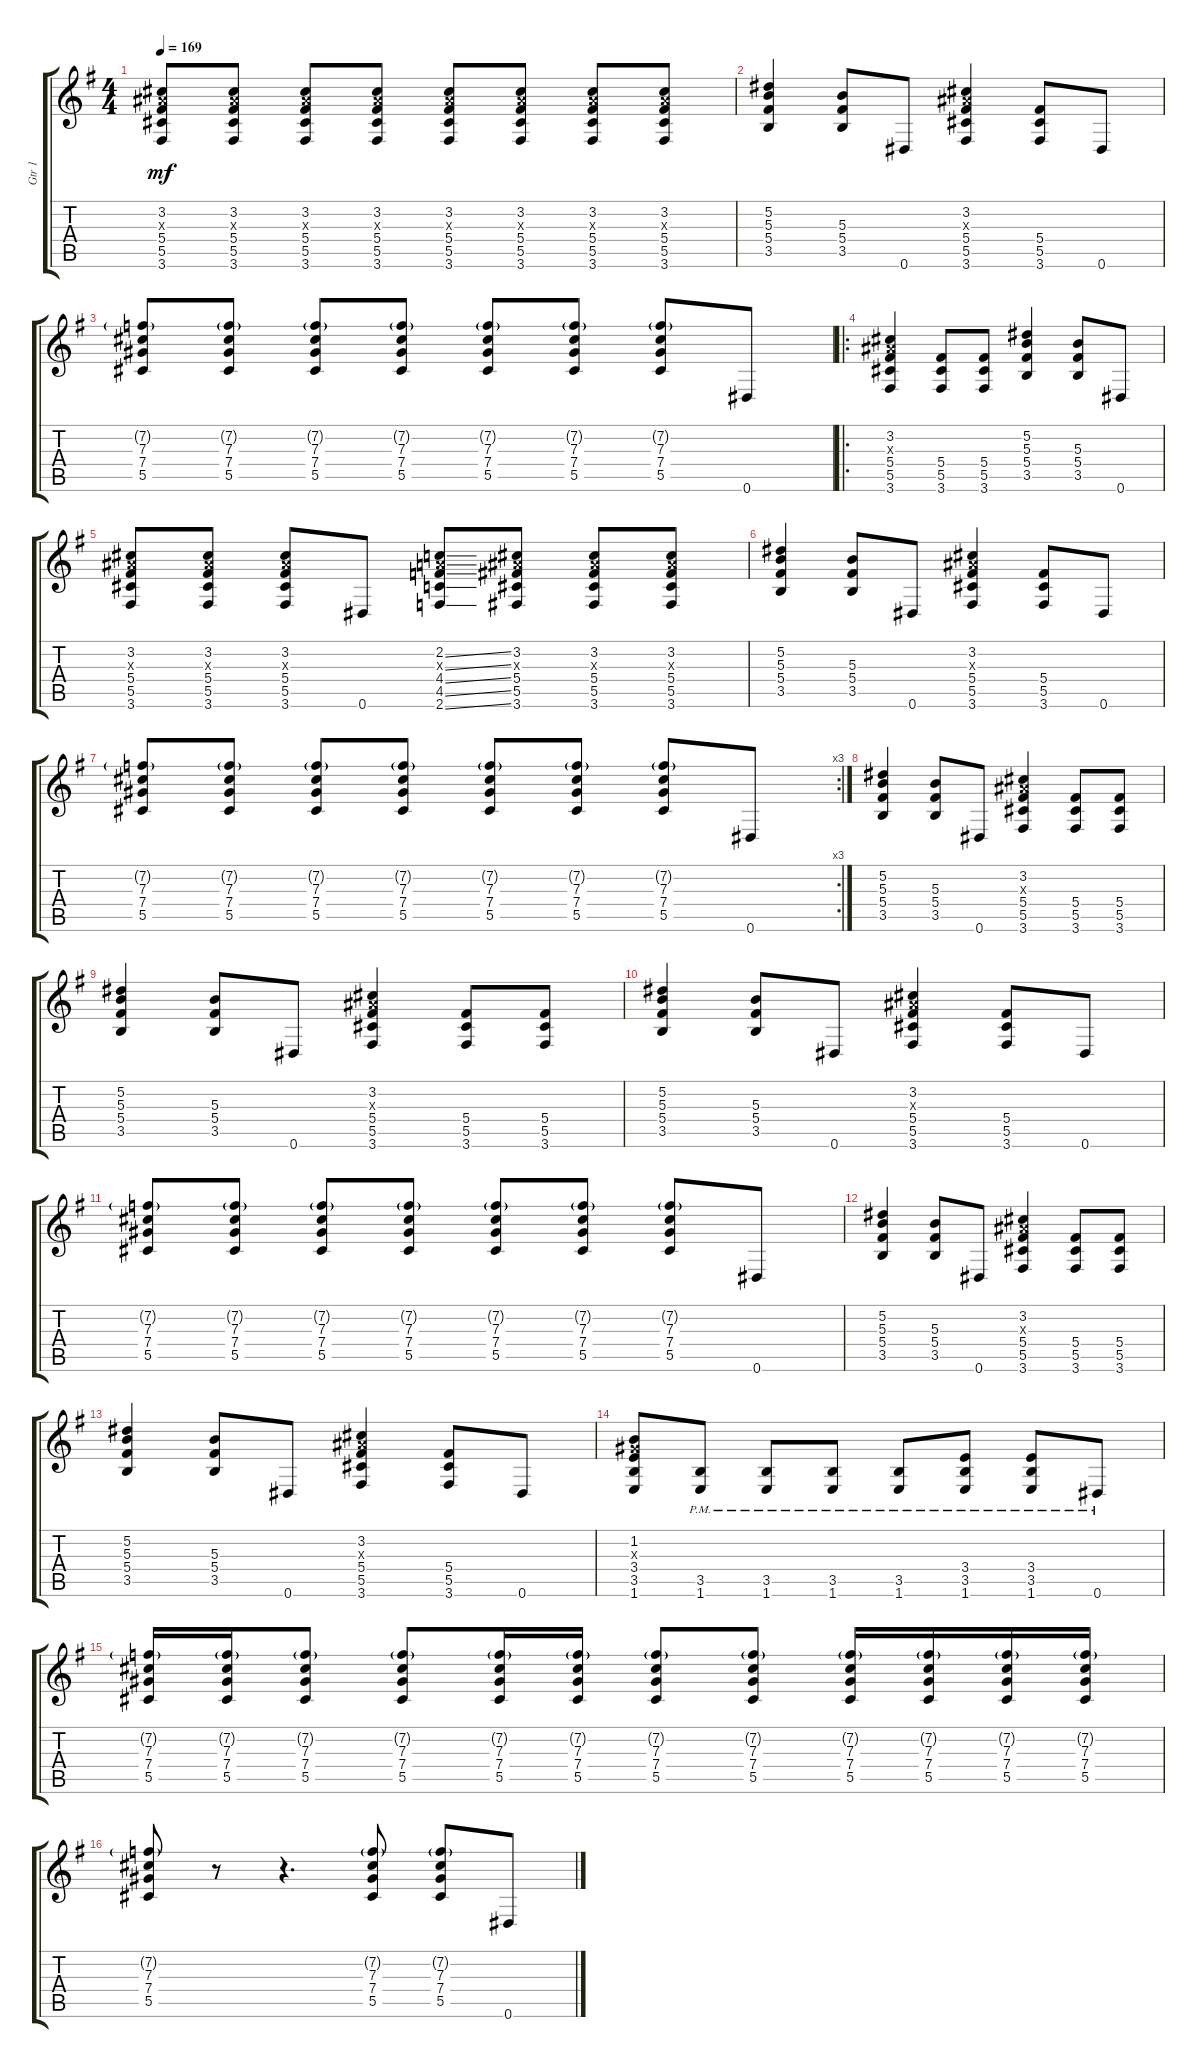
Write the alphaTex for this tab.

\track ("Gtr 1" "Gtr 1") {instrument distortionguitar}
\staff {score tabs}
\tuning (Eb4 Bb3 Gb3 Db3 Ab2 Eb2) {hide}
\ts (4 4)
\tempo 169
\clef g2
\ks g
(3.2 4.3{x} 5.4 5.5 3.6).8{dy mf} (3.2 4.3{x} 5.4 5.5 3.6).8 (3.2 4.3{x} 5.4 5.5 3.6).8 (3.2 4.3{x} 5.4 5.5 3.6).8 (3.2 4.3{x} 5.4 5.5 3.6).8 (3.2 4.3{x} 5.4 5.5 3.6).8 (3.2 4.3{x} 5.4 5.5 3.6).8 (3.2 4.3{x} 5.4 5.5 3.6).8 |
(5.2 5.3 5.4 3.5).4 (5.3 5.4 3.5).8 0.6.8 (3.2 4.3{x} 5.4 5.5 3.6).4 (5.4 5.5 3.6).8 0.6.8 |
(7.2{g} 7.3 7.4 5.5).8 (7.2{g} 7.3 7.4 5.5).8 (7.2{g} 7.3 7.4 5.5).8 (7.2{g} 7.3 7.4 5.5).8 (7.2{g} 7.3 7.4 5.5).8 (7.2{g} 7.3 7.4 5.5).8 (7.2{g} 7.3 7.4 5.5).8 0.6.8 |
\ro
(3.2 4.3{x} 5.4 5.5 3.6).4 (5.4 5.5 3.6).8 (5.4 5.5 3.6).8 (5.2 5.3 5.4 3.5).4 (5.3 5.4 3.5).8 0.6.8 |
(3.2 4.3{x} 5.4 5.5 3.6).8 (3.2 4.3{x} 5.4 5.5 3.6).8 (3.2 4.3{x} 5.4 5.5 3.6).8 0.6.8 (2.2{ss} 3.3{ss x} 4.4{ss} 4.5{ss} 2.6{ss}).8 (3.2 4.3{x} 5.4 5.5 3.6).8 (3.2 4.3{x} 5.4 5.5 3.6).8 (3.2 4.3{x} 5.4 5.5 3.6).8 |
(5.2 5.3 5.4 3.5).4 (5.3 5.4 3.5).8 0.6.8 (3.2 4.3{x} 5.4 5.5 3.6).4 (5.4 5.5 3.6).8 0.6.8 |
\rc 3
(7.2{g} 7.3 7.4 5.5).8 (7.2{g} 7.3 7.4 5.5).8 (7.2{g} 7.3 7.4 5.5).8 (7.2{g} 7.3 7.4 5.5).8 (7.2{g} 7.3 7.4 5.5).8 (7.2{g} 7.3 7.4 5.5).8 (7.2{g} 7.3 7.4 5.5).8 0.6.8 |
(5.2 5.3 5.4 3.5).4 (5.3 5.4 3.5).8 0.6.8 (3.2 4.3{x} 5.4 5.5 3.6).4 (5.4 5.5 3.6).8 (5.4 5.5 3.6).8 |
(5.2 5.3 5.4 3.5).4 (5.3 5.4 3.5).8 0.6.8 (3.2 4.3{x} 5.4 5.5 3.6).4 (5.4 5.5 3.6).8 (5.4 5.5 3.6).8 |
(5.2 5.3 5.4 3.5).4 (5.3 5.4 3.5).8 0.6.8 (3.2 4.3{x} 5.4 5.5 3.6).4 (5.4 5.5 3.6).8 0.6.8 |
(7.2{g} 7.3 7.4 5.5).8 (7.2{g} 7.3 7.4 5.5).8 (7.2{g} 7.3 7.4 5.5).8 (7.2{g} 7.3 7.4 5.5).8 (7.2{g} 7.3 7.4 5.5).8 (7.2{g} 7.3 7.4 5.5).8 (7.2{g} 7.3 7.4 5.5).8 0.6.8 |
(5.2 5.3 5.4 3.5).4 (5.3 5.4 3.5).8 0.6.8 (3.2 4.3{x} 5.4 5.5 3.6).4 (5.4 5.5 3.6).8 (5.4 5.5 3.6).8 |
(5.2 5.3 5.4 3.5).4 (5.3 5.4 3.5).8 0.6.8 (3.2 4.3{x} 5.4 5.5 3.6).4 (5.4 5.5 3.6).8 0.6.8 |
(1.2 2.3{x} 3.4 3.5 1.6).8 (3.5{pm} 1.6{pm}).8 (3.5{pm} 1.6{pm}).8 (3.5{pm} 1.6{pm}).8 (3.5{pm} 1.6{pm}).8 (3.4{pm} 3.5{pm} 1.6{pm}).8 (3.4{pm} 3.5{pm} 1.6{pm}).8 0.6{pm}.8 |
(7.2{g} 7.3 7.4 5.5).16 (7.2{g} 7.3 7.4 5.5).16 (7.2{g} 7.3 7.4 5.5).8 (7.2{g} 7.3 7.4 5.5).8 (7.2{g} 7.3 7.4 5.5).16 (7.2{g} 7.3 7.4 5.5).16 (7.2{g} 7.3 7.4 5.5).8 (7.2{g} 7.3 7.4 5.5).8 (7.2{g} 7.3 7.4 5.5).16 (7.2{g} 7.3 7.4 5.5).16 (7.2{g} 7.3 7.4 5.5).16 (7.2{g} 7.3 7.4 5.5).16 |
(7.2{g} 7.3 7.4 5.5).8 r.8 r.4{d} (7.2{g} 7.3 7.4 5.5).8 (7.2{g} 7.3 7.4 5.5).8 0.6.8
